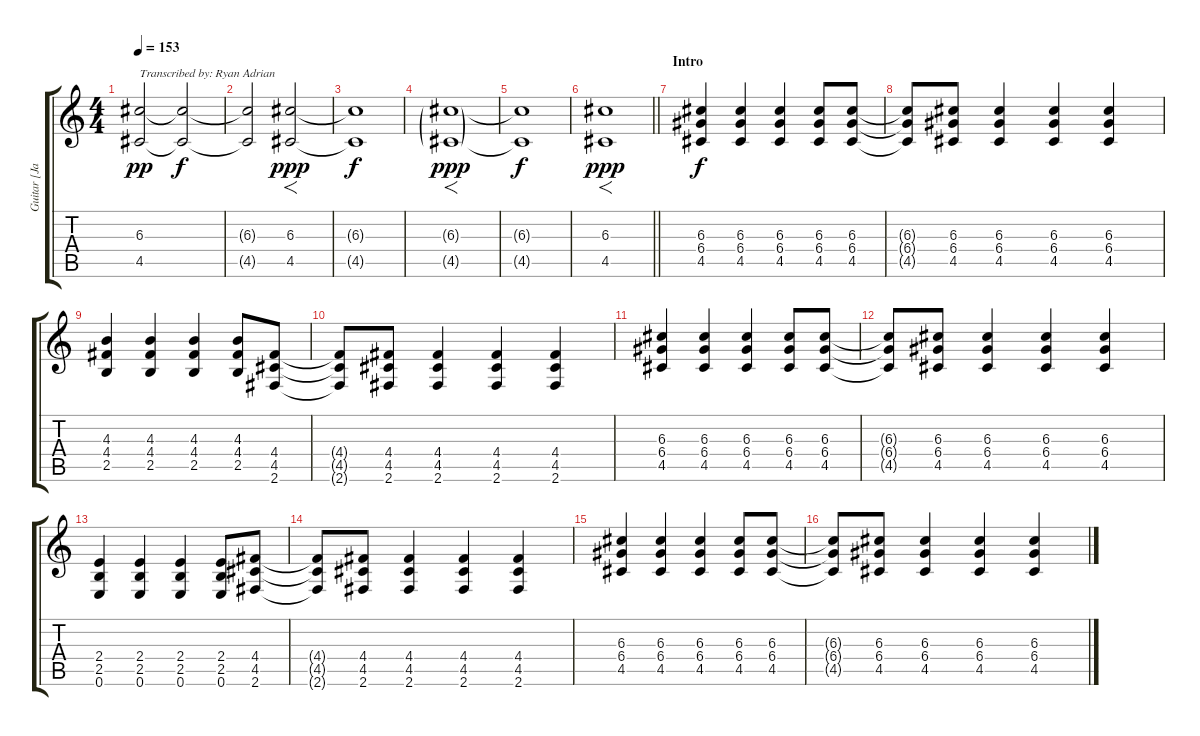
\track ("Guitar [Jaska]" "Guitar [Ja") {instrument distortionguitar}
\staff {score tabs}
\tuning (E4 B3 G3 D3 A2 E2) {hide}
\ts (4 4)
\tempo 153
\clef g2
\ks c
(6.3 4.5).2{txt "Transcribed by: Ryan Adrian" dy pp volume 1 instrument distortionguitar} (6.3{t} 4.5{t}).2{dy f volume 7} |
(6.3{t} 4.5{t}).2 (6.3 4.5).2{f dy ppp} |
(6.3{t} 4.5{t}).1{dy f} |
(6.3{g} 4.5{g}).1{f dy ppp volume 16} |
(6.3{t} 4.5{t}).1{dy f} |
\barLineRight lightlight
(6.3 4.5).1{f dy ppp} |
\section ("" "Intro")
(6.3 6.4 4.5).4{dy f volume 14} (6.3 6.4 4.5).4 (6.3 6.4 4.5).4 (6.3 6.4 4.5).8 (6.3 6.4 4.5).8 |
(6.3{t} 6.4{t} 4.5{t}).8 (6.3 6.4 4.5).8 (6.3 6.4 4.5).4 (6.3 6.4 4.5).4 (6.3 6.4 4.5).4 |
(4.3 4.4 2.5).4 (4.3 4.4 2.5).4 (4.3 4.4 2.5).4 (4.3 4.4 2.5).8 (4.4 4.5 2.6).8 |
(4.4{t} 4.5{t} 2.6{t}).8 (4.4 4.5 2.6).8 (4.4 4.5 2.6).4 (4.4 4.5 2.6).4 (4.4 4.5 2.6).4 |
(6.3 6.4 4.5).4 (6.3 6.4 4.5).4 (6.3 6.4 4.5).4 (6.3 6.4 4.5).8 (6.3 6.4 4.5).8 |
(6.3{t} 6.4{t} 4.5{t}).8 (6.3 6.4 4.5).8 (6.3 6.4 4.5).4 (6.3 6.4 4.5).4 (6.3 6.4 4.5).4 |
(2.4 2.5 0.6).4 (2.4 2.5 0.6).4 (2.4 2.5 0.6).4 (2.4 2.5 0.6).8 (4.4 4.5 2.6).8 |
(4.4{t} 4.5{t} 2.6{t}).8 (4.4 4.5 2.6).8 (4.4 4.5 2.6).4 (4.4 4.5 2.6).4 (4.4 4.5 2.6).4 |
(6.3 6.4 4.5).4 (6.3 6.4 4.5).4 (6.3 6.4 4.5).4 (6.3 6.4 4.5).8 (6.3 6.4 4.5).8 |
(6.3{t} 6.4{t} 4.5{t}).8 (6.3 6.4 4.5).8 (6.3 6.4 4.5).4 (6.3 6.4 4.5).4 (6.3 6.4 4.5).4
